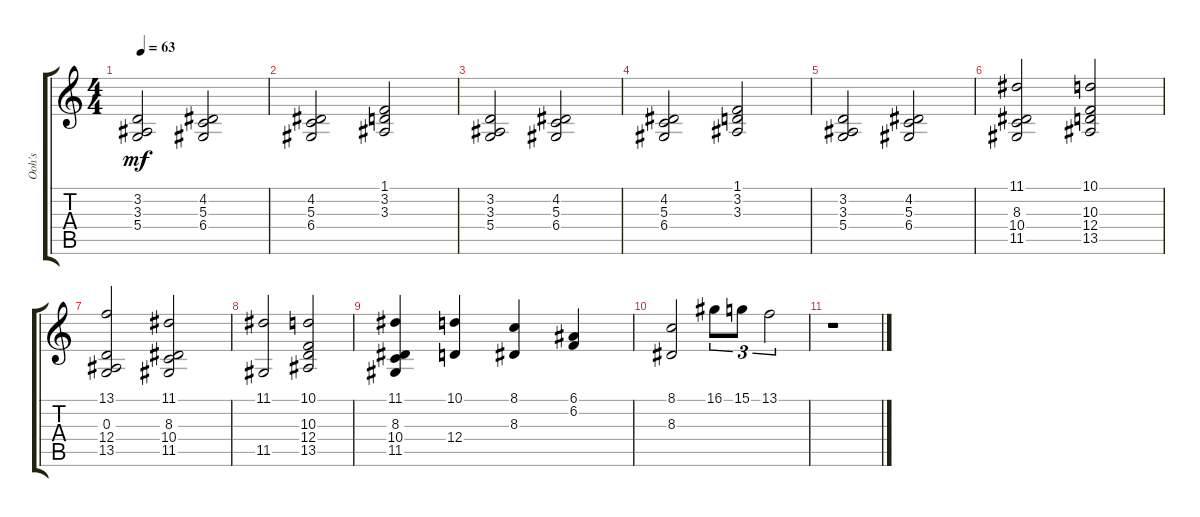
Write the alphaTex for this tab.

\track ("Ooh's" "Ooh's") {instrument voiceoohs}
\staff {score tabs}
\tuning (E4 B3 G3 D3 A2 E2) {hide}
\ts (4 4)
\tempo 63
\clef g2
\ks c
(3.2 3.3 5.4).2{dy mf} (4.2 5.3 6.4).2 |
(4.2 5.3 6.4).2 (1.1 3.2 3.3).2 |
(3.2 3.3 5.4).2 (4.2 5.3 6.4).2 |
(4.2 5.3 6.4).2 (1.1 3.2 3.3).2 |
(3.2 3.3 5.4).2 (4.2 5.3 6.4).2 |
(11.1 8.3 10.4 11.5).2 (10.1 10.3 12.4 13.5).2 |
(13.1 0.3 12.4 13.5).2 (11.1 8.3 10.4 11.5).2 |
(11.1 11.5).2 (10.1 10.3 12.4 13.5).2 |
(11.1 8.3 10.4 11.5).4 (10.1 12.4).4 (8.1 8.3).4 (6.1 6.2).4 |
(8.1 8.3).2 16.1.8{tu (3 2)} 15.1.8{tu (3 2)} 13.1.2{tu (3 2)} |
r.1
